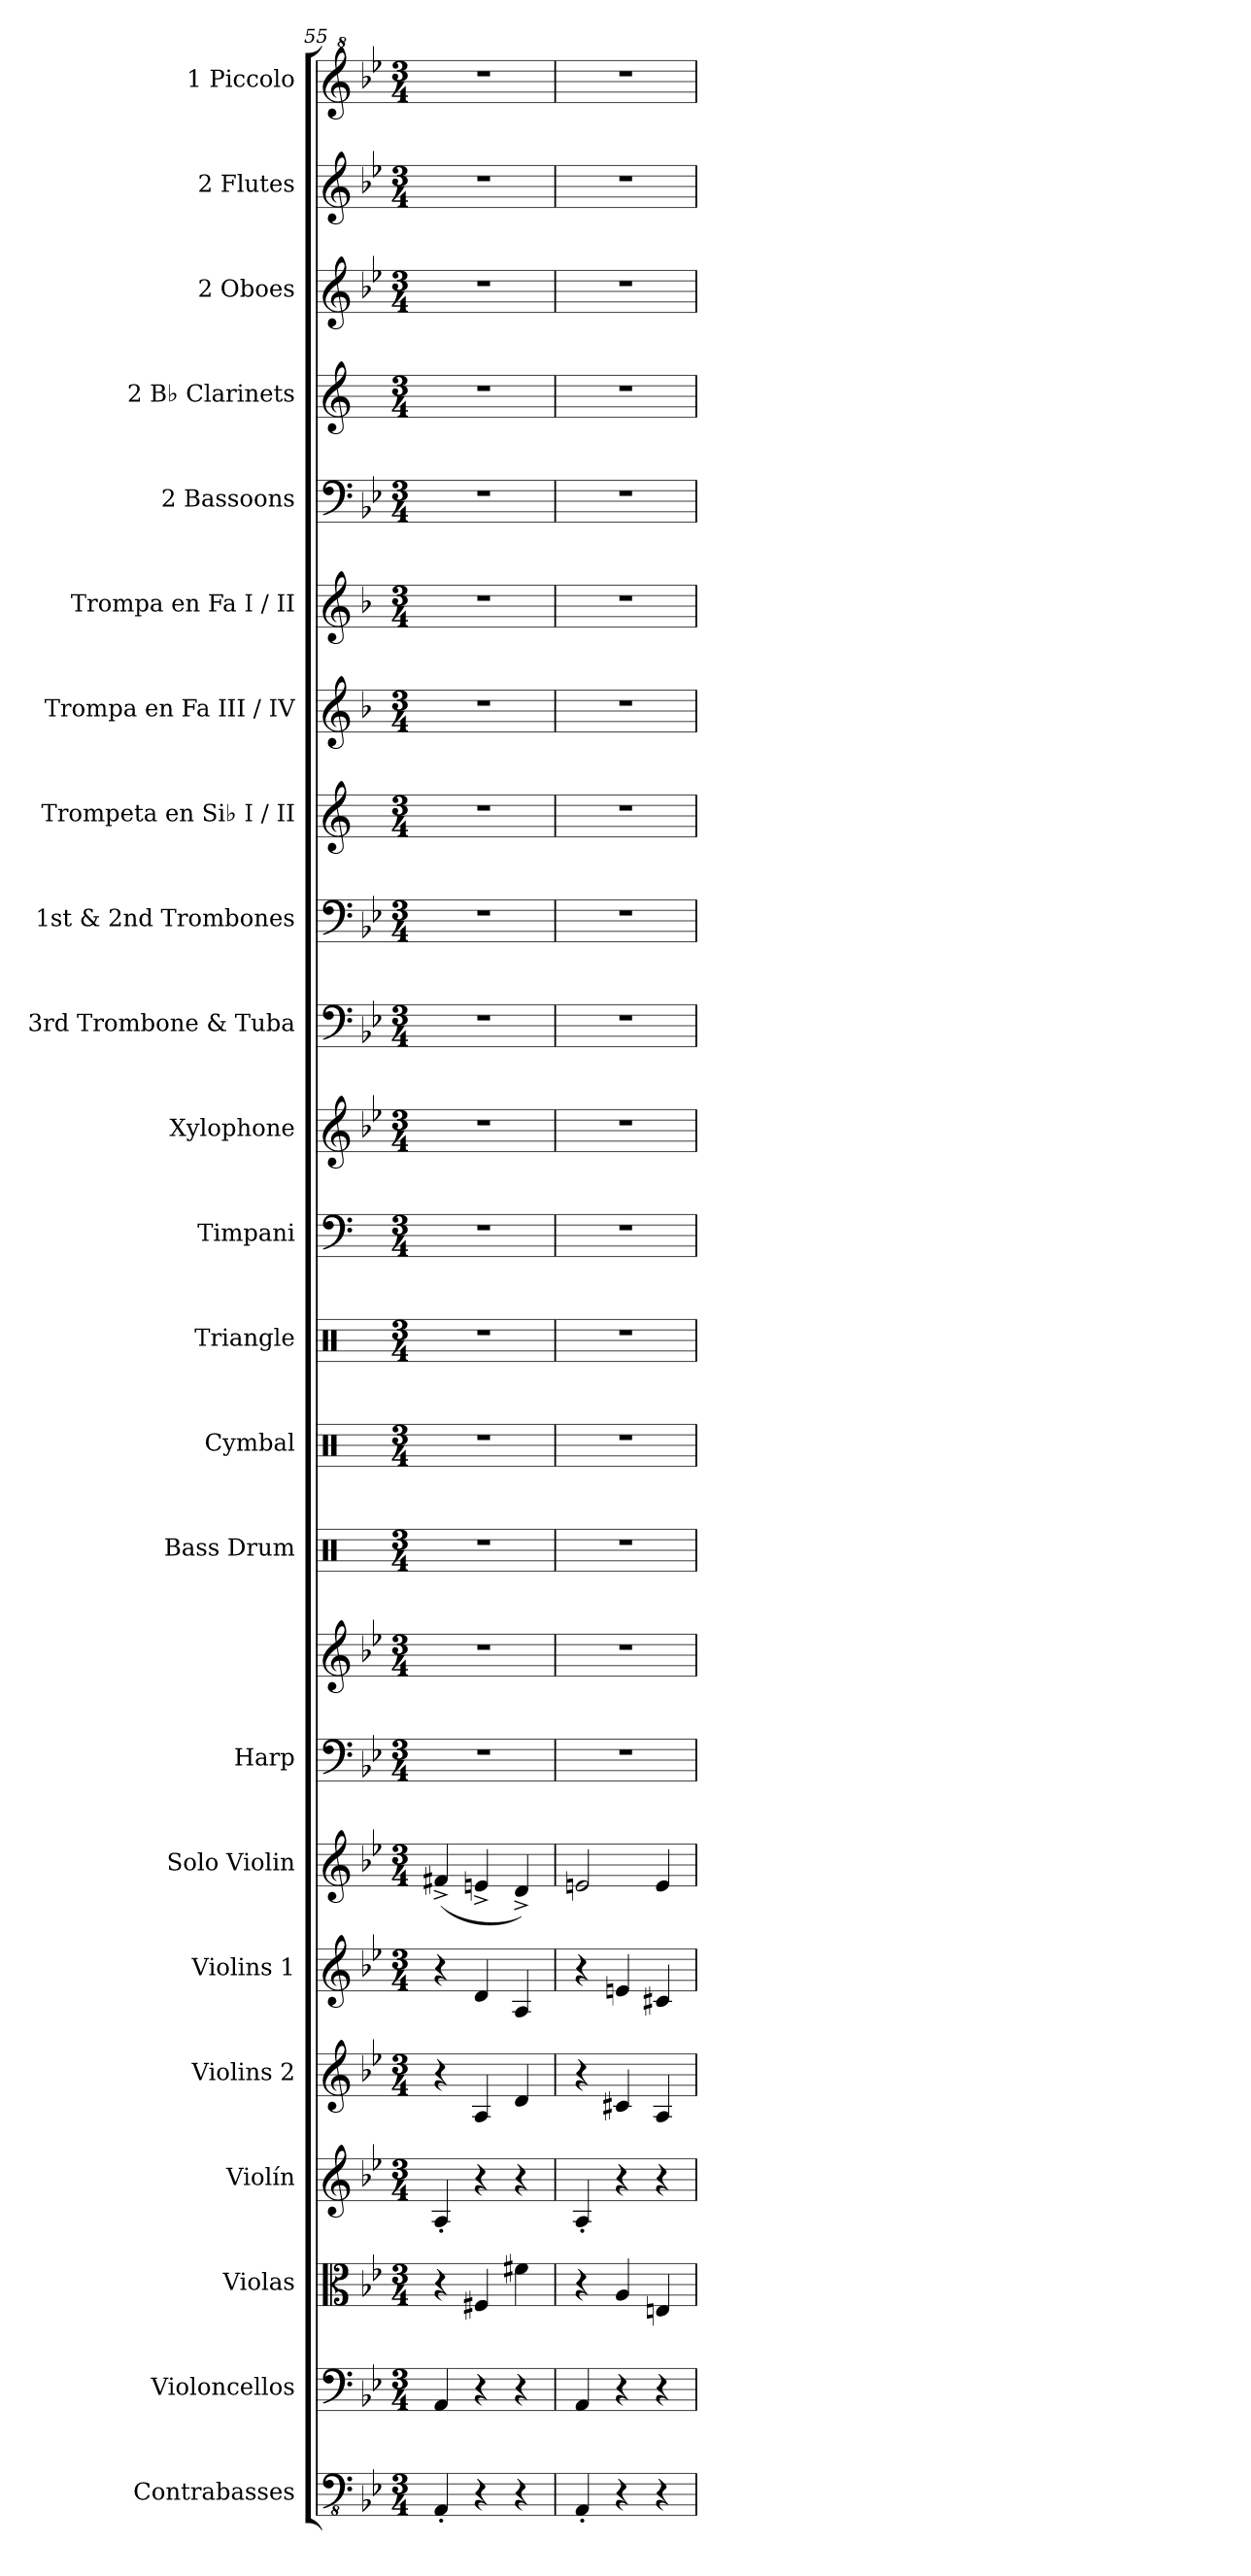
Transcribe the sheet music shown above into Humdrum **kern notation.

**kern	**kern	**kern	**kern	**kern	**kern	**kern	**kern	**kern	**kern	**kern	**kern	**kern	**kern	**kern	**kern	**kern	**kern	**kern	**kern	**kern	**kern	**kern	**kern
*part23	*part22	*part21	*part20	*part19	*part18	*part17	*part16	*part16	*part15	*part14	*part13	*part12	*part11	*part10	*part9	*part8	*part7	*part6	*part5	*part4	*part3	*part2	*part1
*staff24	*staff23	*staff22	*staff21	*staff20	*staff19	*staff18	*staff17	*staff16	*staff15	*staff14	*staff13	*staff12	*staff11	*staff10	*staff9	*staff8	*staff7	*staff6	*staff5	*staff4	*staff3	*staff2	*staff1
*I"Contrabasses	*I"Violoncellos	*I"Violas	*I"Violín	*I"Violins 2	*I"Violins 1	*I"Solo Violin	*I"Harp	*	*I"Bass Drum	*I"Cymbal	*I"Triangle	*I"Timpani	*I"Xylophone	*I"3rd Trombone     &amp; Tuba	*I"1st &amp; 2nd Trombones	*I"Trompeta en Si♭  I / II	*I"Trompa en Fa   III / IV	*I"Trompa en Fa I / II	*I"2 Bassoons	*I"2 B♭ Clarinets	*I"2 Oboes	*I"2 Flutes	*I"1 Piccolo
*I'Cbs.	*I'Vlcs.	*I'Vlas.	*I'Vln.	*I'Vlns. 2	*I'Vlns. 1	*I'S. Vln.	*I'Hrp.	*	*I'B. Dr.	*I'Cym.	*I'Trgl.	*I'Timp.	*I'Xyl.	*I'3rd Trb. &amp; Tba.	*I'1st &amp; 2nd    Trbs.	*I'Tpt. Si♭  I / II	*I'Trmp. Fa   III / IV	*I'Trmp. Fa I / II	*I'2 Bsns.	*I'2 B♭ Cls.	*I'2 Obs.	*I'2 Fls.	*I'1 Picc.
*clefFv4	*clefF4	*clefC3	*clefG2	*clefG2	*clefG2	*clefG2	*clefF4	*clefG2	*clefX	*clefX	*clefX	*clefF4	*clefG2	*clefF4	*clefF4	*clefG2	*clefG2	*clefG2	*clefF4	*clefG2	*clefG2	*clefG2	*clefG^2
*	*	*	*	*	*	*	*	*	*	*	*	*	*ITrd-7c-12	*	*	*ITrd1c2	*ITrd4c7	*ITrd4c7	*	*ITrd1c2	*	*	*ITrd-7c-12
*k[b-e-]	*k[b-e-]	*k[b-e-]	*k[b-e-]	*k[b-e-]	*k[b-e-]	*k[b-e-]	*k[b-e-]	*k[b-e-]	*k[]	*k[]	*k[]	*k[]	*k[b-e-]	*k[b-e-]	*k[b-e-]	*k[b-e-]	*k[b-e-]	*k[b-e-]	*k[b-e-]	*k[b-e-]	*k[b-e-]	*k[b-e-]	*k[b-e-]
*M3/4	*M3/4	*M3/4	*M3/4	*M3/4	*M3/4	*M3/4	*M3/4	*M3/4	*M3/4	*M3/4	*M3/4	*M3/4	*M3/4	*M3/4	*M3/4	*M3/4	*M3/4	*M3/4	*M3/4	*M3/4	*M3/4	*M3/4	*M3/4
=55	=55	=55	=55	=55	=55	=55	=55	=55	=55	=55	=55	=55	=55	=55	=55	=55	=55	=55	=55	=55	=55	=55	=55
4AAA'/	4AA/	4r	4A'/	4r	4r	(<4f#X^/	2.r	2.r	2.r	2.r	2.r	2.r	2.r	2.r	2.r	2.r	2.r	2.r	2.r	2.r	2.r	2.r	2.r
4r	4r	4F#X/	4r	4A/	4d/	4en^/	.	.	.	.	.	.	.	.	.	.	.	.	.	.	.	.	.
4r	4r	4f#X\	4r	4d/	4A/	4d^/)	.	.	.	.	.	.	.	.	.	.	.	.	.	.	.	.	.
=56	=56	=56	=56	=56	=56	=56	=56	=56	=56	=56	=56	=56	=56	=56	=56	=56	=56	=56	=56	=56	=56	=56	=56
4AAA'/	4AA/	4r	4A'/	4r	4r	2en/	2.r	2.r	2.r	2.r	2.r	2.r	2.r	2.r	2.r	2.r	2.r	2.r	2.r	2.r	2.r	2.r	2.r
4r	4r	4A/	4r	4c#X/	4en/	.	.	.	.	.	.	.	.	.	.	.	.	.	.	.	.	.	.
4r	4r	4En/	4r	4A/	4c#X/	4e/	.	.	.	.	.	.	.	.	.	.	.	.	.	.	.	.	.
=	=	=	=	=	=	=	=	=	=	=	=	=	=	=	=	=	=	=	=	=	=	=	=
*-	*-	*-	*-	*-	*-	*-	*-	*-	*-	*-	*-	*-	*-	*-	*-	*-	*-	*-	*-	*-	*-	*-	*-
